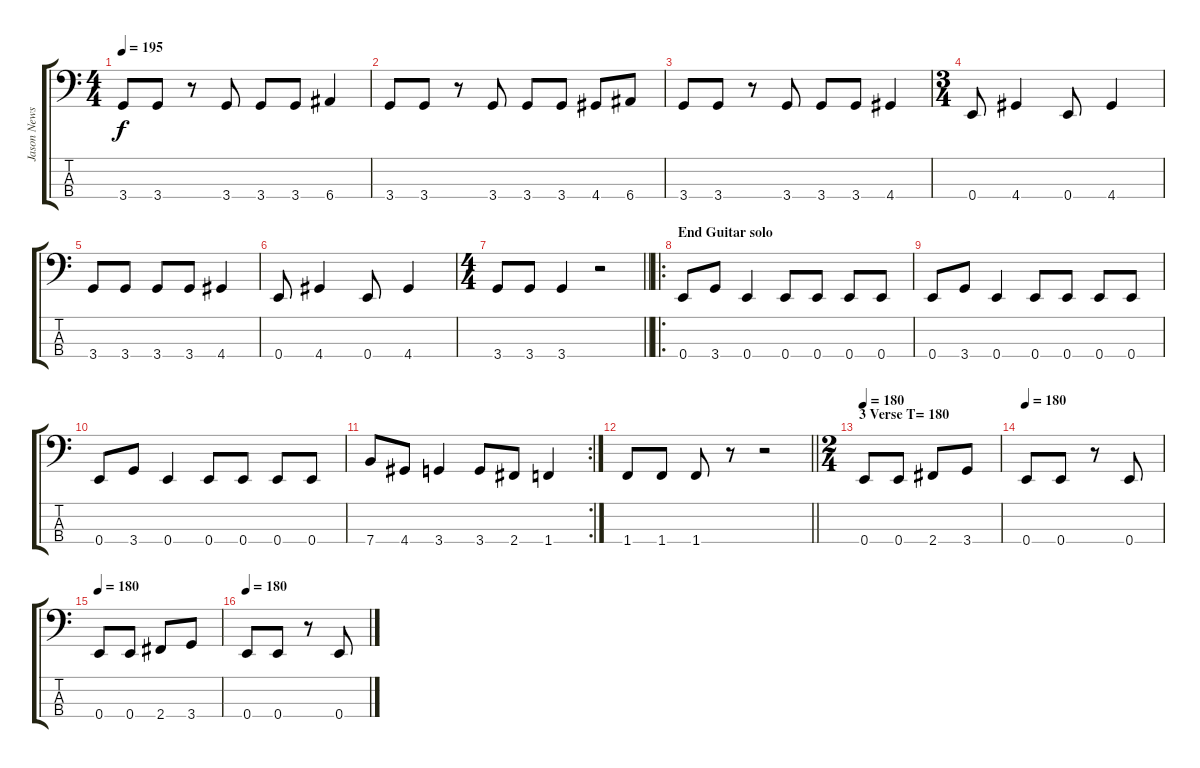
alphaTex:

\track ("Jason Newsted" "Jason News") {instrument electricbasspick}
\staff {score tabs}
\tuning (G2 D2 A1 E1) {hide}
\ts (4 4)
\tempo 195
\clef f4
\ks c
3.4.8{dy f} 3.4.8 r.8 3.4.8 3.4.8 3.4.8 6.4.4 |
3.4.8 3.4.8 r.8 3.4.8 3.4.8 3.4.8 4.4.8 6.4.8 |
3.4.8 3.4.8 r.8 3.4.8 3.4.8 3.4.8 4.4.4 |
\ts (3 4)
0.4.8 4.4.4 0.4.8 4.4.4 |
3.4.8 3.4.8 3.4.8 3.4.8 4.4.4 |
0.4.8 4.4.4 0.4.8 4.4.4 |
\ts (4 4)
\barLineRight lightlight
3.4.8 3.4.8 3.4.4 r.2 |
\ro
\section ("" "End Guitar solo")
0.4.8 3.4.8 0.4.4 0.4.8 0.4.8 0.4.8 0.4.8 |
0.4.8 3.4.8 0.4.4 0.4.8 0.4.8 0.4.8 0.4.8 |
0.4.8 3.4.8 0.4.4 0.4.8 0.4.8 0.4.8 0.4.8 |
\rc 2
7.4.8 4.4.8 3.4.4 3.4.8 2.4.8 1.4.4 |
\barLineRight lightlight
1.4.8 1.4.8 1.4.8 r.8 r.2 |
\ts (2 4)
\section ("" "3 Verse T= 180")
\tempo 180
0.4.8 0.4.8 2.4.8 3.4.8 |
\tempo 180
0.4.8 0.4.8 r.8 0.4.8 |
\tempo 180
0.4.8 0.4.8 2.4.8 3.4.8 |
\tempo 180
0.4.8 0.4.8 r.8 0.4.8
